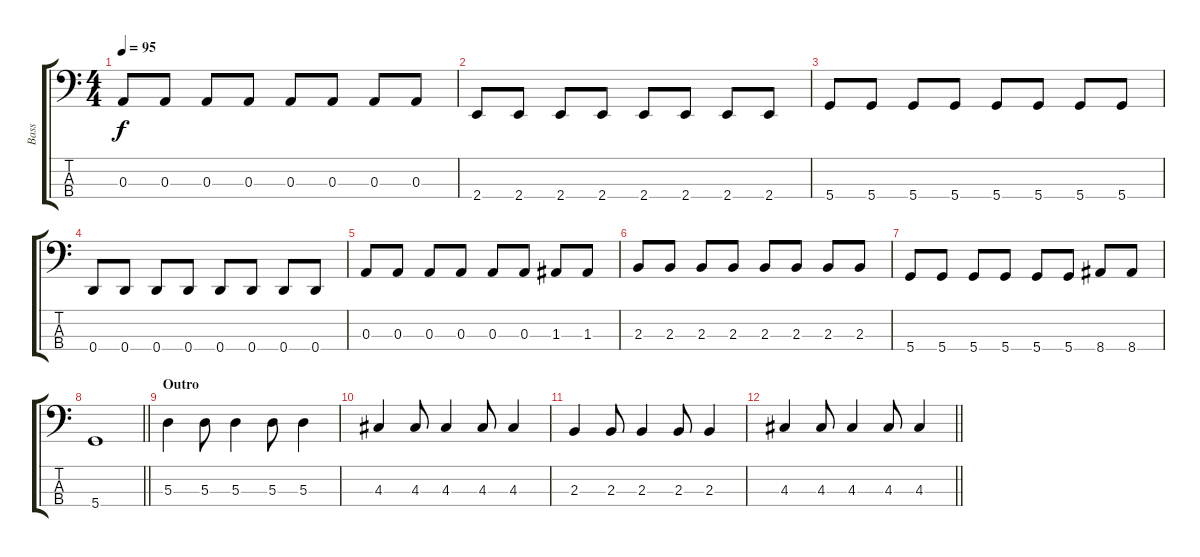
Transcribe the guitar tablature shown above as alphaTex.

\track ("Bass" "Bass") {instrument electricbassfinger}
\staff {score tabs}
\tuning (G2 D2 A1 D1) {hide}
\ts (4 4)
\tempo 95
\clef f4
\ks c
0.3.8{dy f} 0.3.8 0.3.8 0.3.8 0.3.8 0.3.8 0.3.8 0.3.8 |
2.4.8 2.4.8 2.4.8 2.4.8 2.4.8 2.4.8 2.4.8 2.4.8 |
5.4.8 5.4.8 5.4.8 5.4.8 5.4.8 5.4.8 5.4.8 5.4.8 |
0.4.8 0.4.8 0.4.8 0.4.8 0.4.8 0.4.8 0.4.8 0.4.8 |
0.3.8 0.3.8 0.3.8 0.3.8 0.3.8 0.3.8 1.3.8 1.3.8 |
2.3.8 2.3.8 2.3.8 2.3.8 2.3.8 2.3.8 2.3.8 2.3.8 |
5.4.8 5.4.8 5.4.8 5.4.8 5.4.8 5.4.8 8.4.8 8.4.8 |
\barLineRight lightlight
5.4.1 |
\section ("" "Outro")
5.3.4 5.3.8 5.3.4 5.3.8 5.3.4 |
4.3.4 4.3.8 4.3.4 4.3.8 4.3.4 |
2.3.4 2.3.8 2.3.4 2.3.8 2.3.4 |
\barLineRight lightlight
4.3.4 4.3.8 4.3.4 4.3.8 4.3.4
